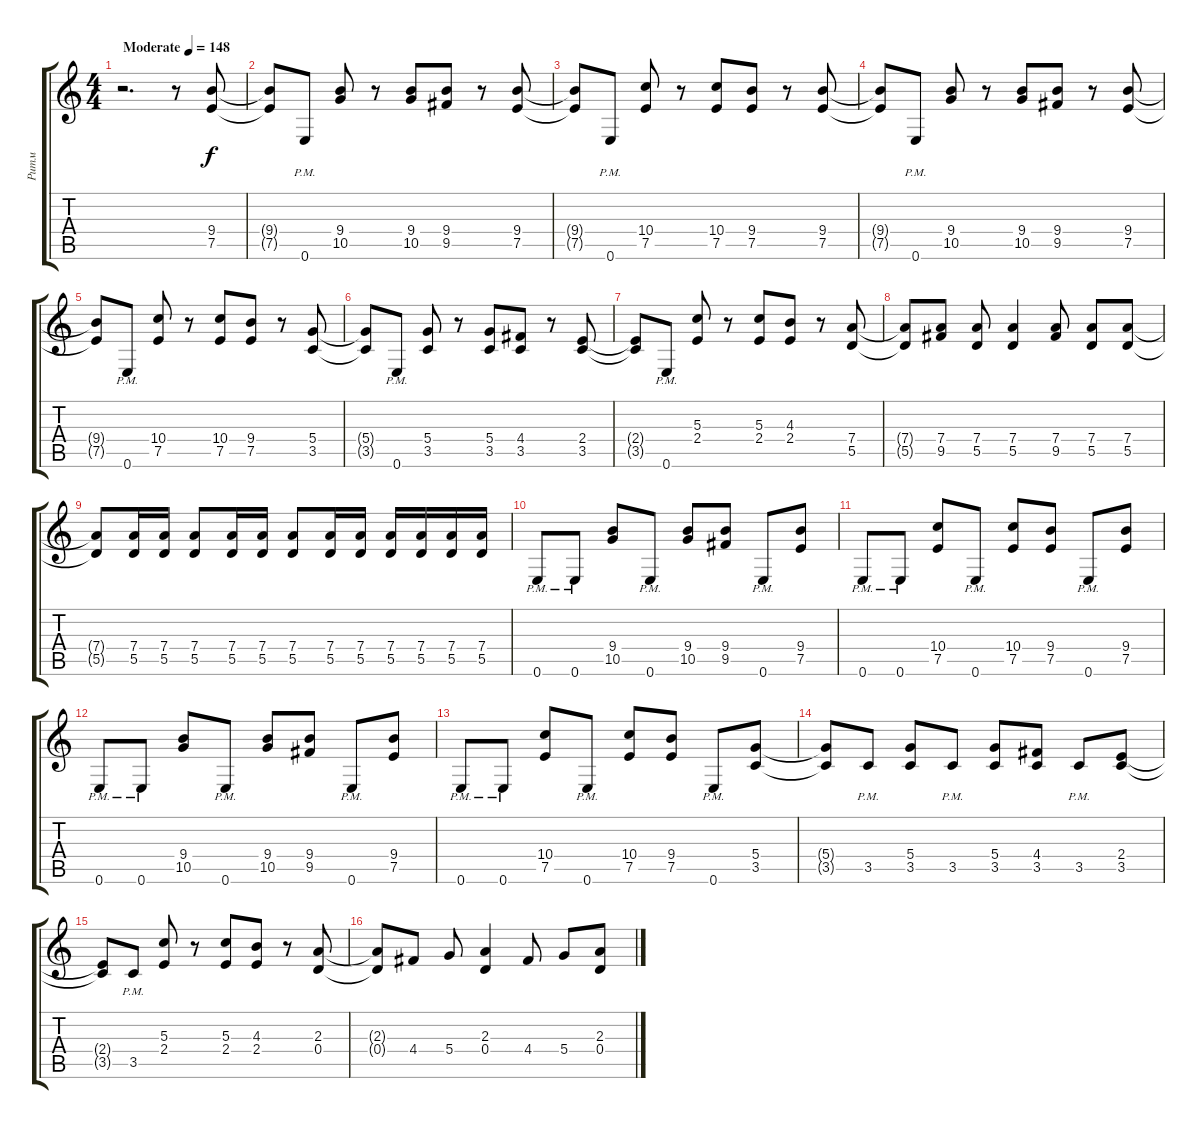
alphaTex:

\track ("Ритм" "Ритм") {instrument distortionguitar}
\staff {score tabs}
\tuning (E4 B3 G3 D3 A2 E2) {hide}
\ts (4 4)
\tempo (148 "Moderate")
\clef g2
\ks c
r.2{d dy f instrument distortionguitar} r.8 (9.4 7.5).8 |
(9.4{t} 7.5{t}).8 0.6{pm}.8 (9.4 10.5).8 r.8 (9.4 10.5).8 (9.4 9.5).8 r.8 (9.4 7.5).8 |
(9.4{t} 7.5{t}).8 0.6{pm}.8 (10.4 7.5).8 r.8 (10.4 7.5).8 (9.4 7.5).8 r.8 (9.4 7.5).8 |
(9.4{t} 7.5{t}).8 0.6{pm}.8 (9.4 10.5).8 r.8 (9.4 10.5).8 (9.4 9.5).8 r.8 (9.4 7.5).8 |
(9.4{t} 7.5{t}).8 0.6{pm}.8 (10.4 7.5).8 r.8 (10.4 7.5).8 (9.4 7.5).8 r.8 (5.4 3.5).8 |
(5.4{t} 3.5{t}).8 0.6{pm}.8 (5.4 3.5).8 r.8 (5.4 3.5).8 (4.4 3.5).8 r.8 (2.4 3.5).8 |
(2.4{t} 3.5{t}).8 0.6{pm}.8 (5.3 2.4).8 r.8 (5.3 2.4).8 (4.3 2.4).8 r.8 (7.4 5.5).8 |
(7.4{t} 5.5{t}).8 (7.4 9.5).8 (7.4 5.5).8 (7.4 5.5).4 (7.4 9.5).8 (7.4 5.5).8 (7.4 5.5).8 |
(7.4{t} 5.5{t}).8 (7.4 5.5).16 (7.4 5.5).16 (7.4 5.5).8 (7.4 5.5).16 (7.4 5.5).16 (7.4 5.5).8 (7.4 5.5).16 (7.4 5.5).16 (7.4 5.5).16 (7.4 5.5).16 (7.4 5.5).16 (7.4 5.5).16 |
0.6{pm}.8 0.6{pm}.8 (9.4 10.5).8 0.6{pm}.8 (9.4 10.5).8 (9.4 9.5).8 0.6{pm}.8 (9.4 7.5).8 |
0.6{pm}.8 0.6{pm}.8 (10.4 7.5).8 0.6{pm}.8 (10.4 7.5).8 (9.4 7.5).8 0.6{pm}.8 (9.4 7.5).8 |
0.6{pm}.8 0.6{pm}.8 (9.4 10.5).8 0.6{pm}.8 (9.4 10.5).8 (9.4 9.5).8 0.6{pm}.8 (9.4 7.5).8 |
0.6{pm}.8 0.6{pm}.8 (10.4 7.5).8 0.6{pm}.8 (10.4 7.5).8 (9.4 7.5).8 0.6{pm}.8 (5.4 3.5).8 |
(5.4{t} 3.5{t}).8 3.5{pm}.8 (5.4 3.5).8 3.5{pm}.8 (5.4 3.5).8 (4.4 3.5).8 3.5{pm}.8 (2.4 3.5).8 |
(2.4{t} 3.5{t}).8 3.5{pm}.8 (5.3 2.4).8 r.8 (5.3 2.4).8 (4.3 2.4).8 r.8 (2.3 0.4).8 |
(2.3{t} 0.4{t}).8 4.4.8 5.4.8 (2.3 0.4).4 4.4.8 5.4.8 (2.3 0.4).8
